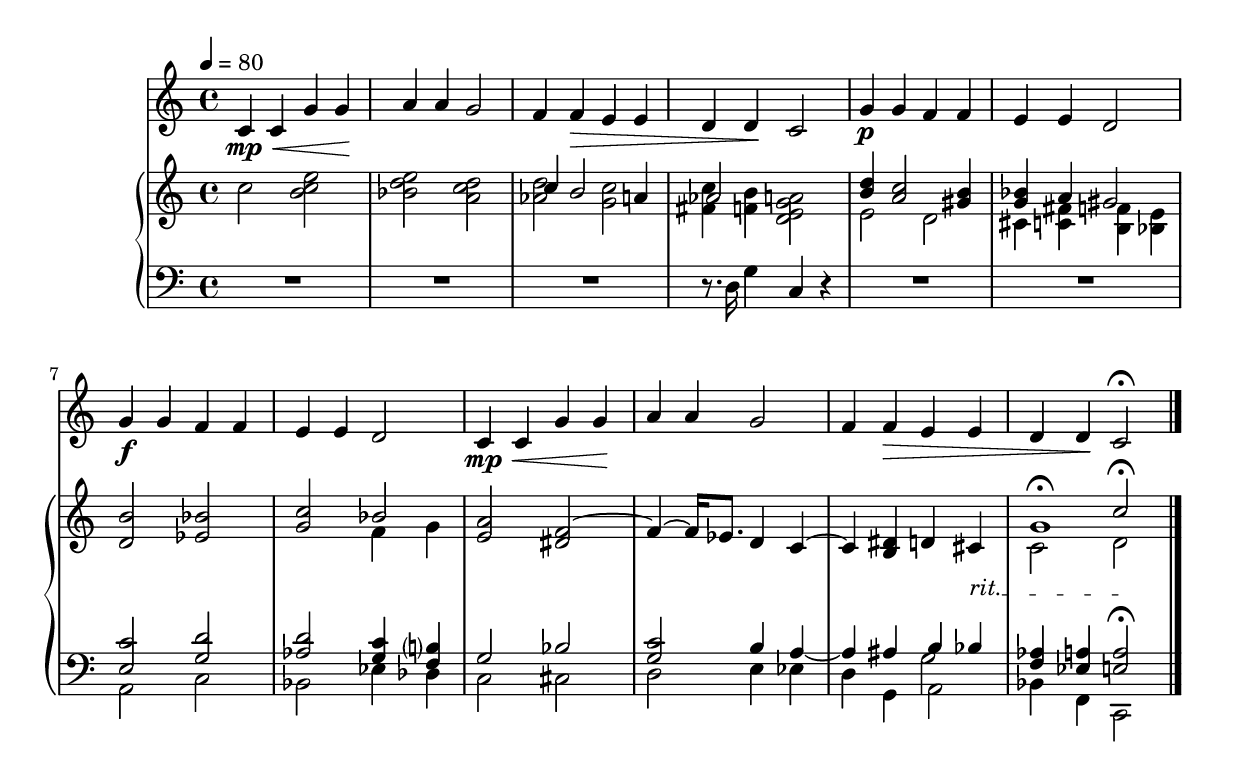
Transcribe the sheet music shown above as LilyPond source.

\version "2.18.2"
\include "articulate.ly"

dodososo = {c\mp_\< c g' g\! a a g2 f4 f\> e e d d\! }

music = 
  <<
    \new Staff = "up" \with {
      midiInstrument = "celesta" 
	}
    \new Voice \relative c' { 
      \tempo 4 = 80
      \dodososo c2
      g'4\p g f f e e d2
	  g4\f g f f e e d2
      \dodososo c2\fermata \bar "|."
    }
	\new PianoStaff <<
    \new Staff = "up" \with {
      %midiInstrument = "harmonica" 
      midiMinimumVolume = #0.3
      midiMaximumVolume = #0.5
    }
    <<
      \new Voice \relative c'' { 
	   	\voiceOne
		s1 s1 c4 b2 a4 as2 s2 <b d>4 <a c>2 <gis b>4 
		<g bes> a gis2 <d b'>2 <es bes'> <g c> << {bes} \\ {f4 g} >>
		<e a>2 <dis f> ~ f4 ~ f16 es8. d4 c  ~ c4 <b dis> 
		 d << {s4 g1\fermata} \\ 
		 { \override TextSpanner.bound-details.left.text = "rit."
		\once \stemUp cis,4_\startTextSpan c2 d\stopTextSpan } \\ 
		{ \voiceThree s4 s2 c'2\fermata }>> 	
		\bar "|."
      }
	  \new Voice \relative c'' { 
	  	\voiceTwo
        c2 <b c e> <bes d e> <a c d> <as d> <g c> <fis c'>4 <f b> <d e g a>2
        e2 d cis4 <c fis> <b f'> <bes e> 
		\change Staff = "down" \stemUp <e, c'>2 <g d'> <as d> <g c>4
		<f b?> g2 bes <g c> b4 a~a ais  << {b4 bes} \\ {\voiceFour g2} >> <f as>4 <es a>
		<e a>2^\fermata	\bar "|."				  
      }
    >>
    \new Staff = "down" \with {
     % midiInstrument = "harmonica" 
      midiMinimumVolume = #0.3
      midiMaximumVolume = #0.5
    }
    \new Voice \relative c { 
		\clef "bass"
        R1 R1 R1 r8. d16 g4 c,4 r
        R1 R1 \stemDown a2 c bes es4 des 
		c2 cis d e4 es d g, a2
		\set Score.tempoHideNote = ##t 
		\tempo 4=70
		bes4 \tempo 4=55
		f \tempo 4=40
		c2 \bar "|."
    }
	>>
  >>
  
\score{
  \music
  \layout{}
  \midi { }
}